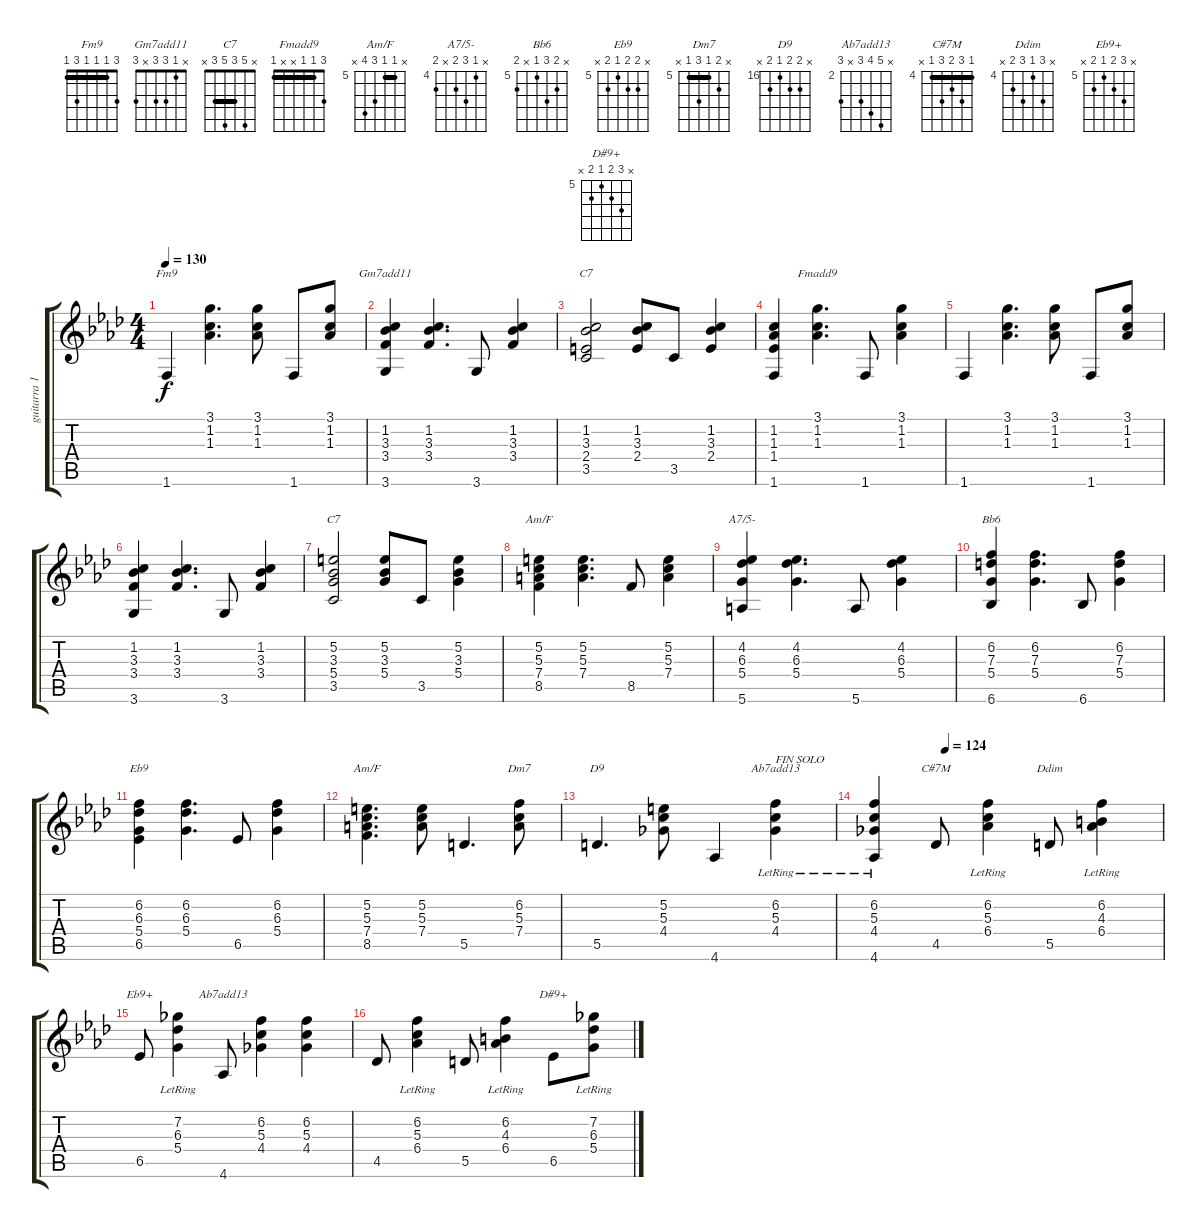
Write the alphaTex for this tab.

\track ("guitarra 1" "guitarra 1") {instrument acousticguitarsteel}
\staff {score tabs}
\tuning (E4 B3 G3 D3 A2 E2) {hide}
\chord ("Fm9" 3 1 1 1 3 1) {barre 1}
\chord ("Gm7add11" x 1 3 3 x 3)
\chord ("C7" x 1 3 2 3 x)
\chord ("Fmadd9" 3 1 1 x x 1) {barre 1}
\chord ("C7" x 5 3 5 3 x) {barre 3}
\chord ("Am/F" 5 5 5 7 8 x) {firstfret 5 barre 5}
\chord ("A7/5-" x 4 6 5 x 5) {firstfret 4}
\chord ("Bb6" x 6 7 5 x 6) {firstfret 5}
\chord ("Eb9" x 6 6 5 6 x) {firstfret 5}
\chord ("Am/F" x 5 5 7 8 x) {firstfret 5 barre 5}
\chord ("Dm7" x 6 5 7 5 x) {firstfret 5 barre 5}
\chord ("D9" x 17 17 16 17 x) {firstfret 16}
\chord ("Ab7add13" x 6 5 4 x 4) {firstfret 4 barre 4}
\chord ("C#7M" 4 6 5 6 4 x) {firstfret 4 barre 4}
\chord ("Ddim" x 6 4 6 5 x) {firstfret 4}
\chord ("Eb9+" x 7 6 5 6 x) {firstfret 5}
\chord ("Ab7add13" x 6 5 4 x 4) {firstfret 2}
\chord ("D#9+" x 7 6 5 6 x) {firstfret 5}
\ts (4 4)
\tempo 130
\clef g2
\ks fminor
1.6.4{ch "Fm9" dy f} (3.1 1.2 1.3).4{d} (3.1 1.2 1.3).8 1.6.8 (3.1 1.2 1.3).8 |
(1.2 3.3 3.4 3.6).4{ch "Gm7add11"} (1.2 3.3 3.4).4{d} 3.6.8 (1.2 3.3 3.4).4 |
(1.2 3.3 2.4 3.5).2{ch "C7"} (1.2 3.3 2.4).8 3.5.8 (1.2 3.3 2.4).4 |
(1.2 1.3 1.4 1.6).4 (3.1 1.2 1.3).4{d ch "Fmadd9"} 1.6.8 (3.1 1.2 1.3).4 |
1.6.4 (3.1 1.2 1.3).4{d} (3.1 1.2 1.3).8 1.6.8 (3.1 1.2 1.3).8 |
(1.2 3.3 3.4 3.6).4 (1.2 3.3 3.4).4{d} 3.6.8 (1.2 3.3 3.4).4 |
(5.2 3.3 5.4 3.5).2{ch "C7"} (5.2 3.3 5.4).8 3.5.8 (5.2 3.3 5.4).4 |
(5.2 5.3 7.4 8.5).4{ch "Am/F"} (5.2 5.3 7.4).4{d} 8.5.8 (5.2 5.3 7.4).4 |
(4.2 6.3 5.4 5.6).4{ch "A7/5-"} (4.2 6.3 5.4).4{d} 5.6.8 (4.2 6.3 5.4).4 |
(6.2 7.3 5.4 6.6).4{ch "Bb6"} (6.2 7.3 5.4).4{d} 6.6.8 (6.2 7.3 5.4).4 |
(6.2 6.3 5.4 6.5).4{ch "Eb9"} (6.2 6.3 5.4).4{d} 6.5.8 (6.2 6.3 5.4).4 |
(5.2 5.3 7.4 8.5).4{d ch "Am/F"} (5.2 5.3 7.4).8 5.5.4{d} (6.2 5.3 7.4).8{ch "Dm7"} |
5.5.4{d ch "D9"} (5.2 5.3 4.4).8 4.6.4 (6.2{lr} 5.3{lr} 4.4{lr}).4{ch "Ab7add13" txt "FIN SOLO"} |
\tempo (124 0.25)
(6.2 5.3 4.4 4.6{lr}).4 4.5.8{ch "C#7M" volume 16 instrument acousticguitarsteel} (6.2 5.3 6.4{lr}).4 5.5.8{ch "Ddim"} (6.2 4.3 6.4{lr}).4 |
6.5.8{ch "Eb9+"} (7.2 6.3 5.4{lr}).4 4.6.8{ch "Ab7add13"} (6.2 5.3 4.4).4 (6.2 5.3 4.4).4 |
4.5.8 (6.2 5.3 6.4{lr}).4 5.5.8 (6.2 4.3 6.4{lr}).4 6.5.8{ch "D#9+"} (7.2 6.3 5.4{lr}).8
